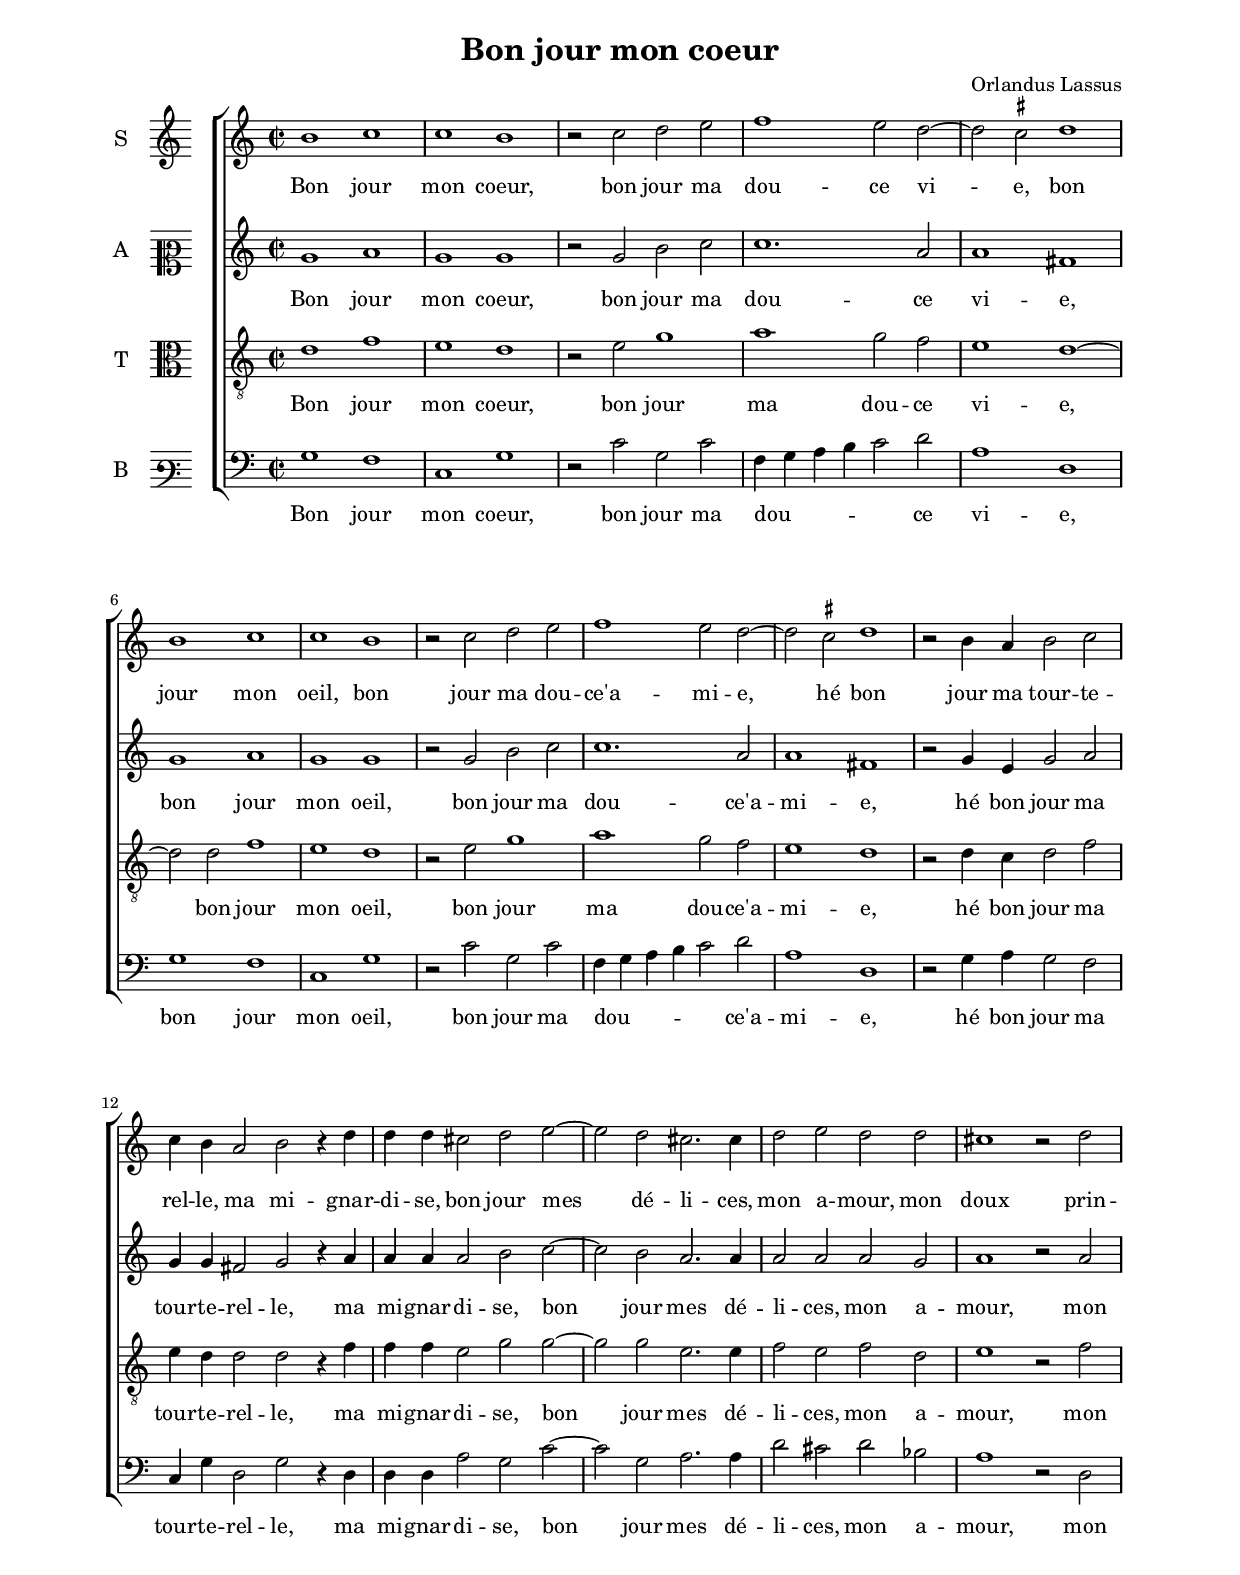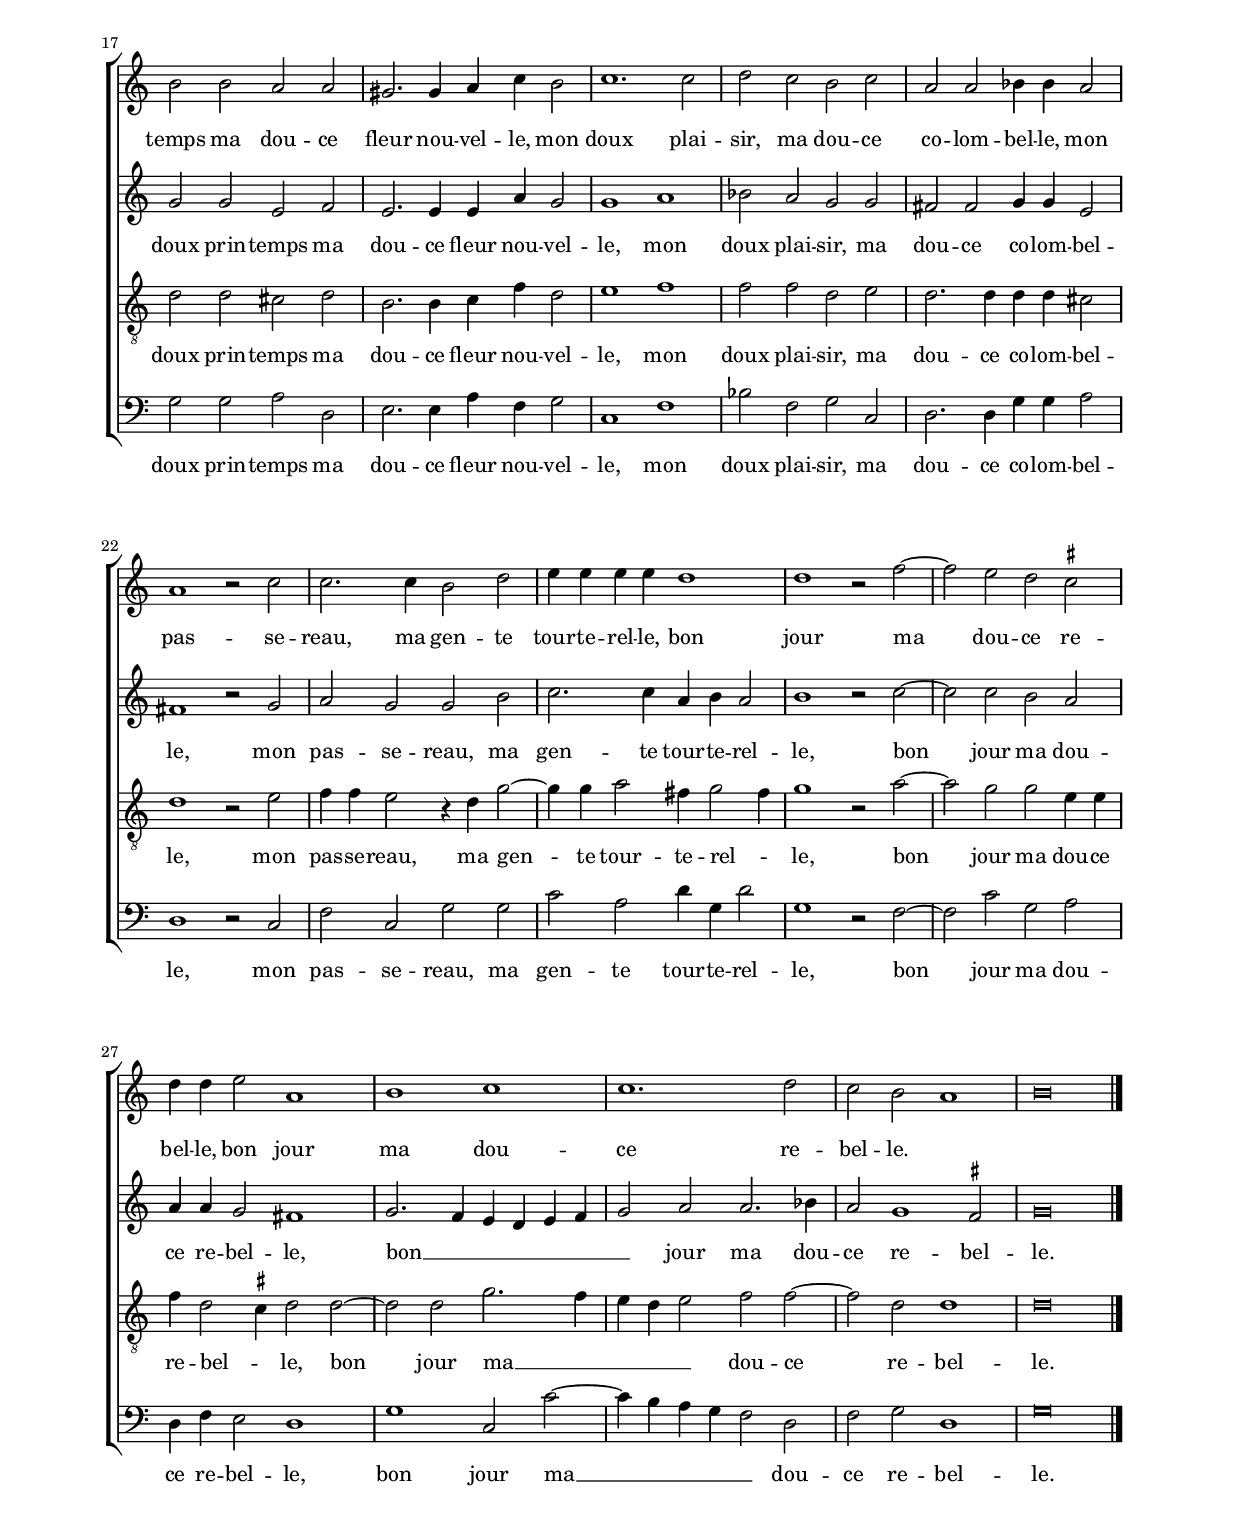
\header
{
  title="Bon jour mon coeur"
  composer="Orlandus Lassus"
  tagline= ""
}

\version "2.18.2"
\include "deutsch.ly"
#(set-global-staff-size 17)
% #(set-default-paper-size "letter")
#(ly:set-option 'point-and-click #f)

	
global = {
	\key c \major
	\time 2/2 \set Score.measureLength = #(ly:make-moment 2/1)
	% \time 3/1 \once \override Score.TimeSignature.style = #'single-digit \newSpacingSection
        \skip 1*62 \bar "|."
	}

	ficta = { \once \set suggestAccidentals = ##t }
	
	forget = #(define-music-function (parser location music) (ly:music?) #{
		\accidentalStyle forget
		$music
		\accidentalStyle default
		#})
	
	m = \melisma
	me = \melismaEnd
%	\mark \markup { \override #'(style . baroque) { \note  #"breve" #1 = \note #"breve." #1 } }


\paper
	{
	top-margin = 2 \cm
	bottom-margin = 2 \cm
	left-margin = 2 \cm
	right-margin = 2 \cm
	ragged-bottom = ##f
	ragged-last-bottom = ##t
	print-page-number = ##f
	system-system-spacing = #'((basic-distance . 20) (minimum-distance . 14) (padding . 8) (strechability . 250))
	systems-per-page = 3
%	min-systems-per-page = 3
%	oddHeaderMarkup = \markup { \fill-line { \null \null \column \right-align { \fontsize #1 \fromproperty #'page:page-number-string \null } } }
%	evenHeaderMarkup = \markup { \column \right-align { \fontsize #1 \fromproperty #'page:page-number-string \null } }
	}


incipitcantus = \markup { \score {
	{
	\set Staff.instrumentName = \markup { \fontsize #1 "S" }
	\key c \major
	\clef violin
	s4 \bar ""
	}
	\layout  {
	raggedright = ##t
	indent = 0.9 \cm
	line-width = 1.6\cm
	\context { \Staff \remove Time_signature_engraver }
	\override Staff.Clef.Y-extent = #'(0 . 0)
	}} \hspace #1 }
	
      
incipitaltus = \markup { \score {
	{
	\set Staff.instrumentName = \markup { \fontsize #1 "A" }
	\key c \major
	\clef mezzosoprano
	s4 \bar ""
	}
	\layout  {
	raggedright = ##t
	indent = 0.9 \cm
	line-width = 1.6\cm
	\context { \Staff \remove Time_signature_engraver }
	\override Staff.Clef.Y-extent = #'(0 . 0)
	}} \hspace #1 }


incipittenor = \markup { \score {
	{
	\set Staff.instrumentName = \markup { \fontsize #1 "T" }
	\key c \major
	\clef alto
	s4 \bar ""
	}
	\layout  {
	raggedright = ##t
	indent = 0.9 \cm
	line-width = 1.6\cm
	\context { \Staff \remove Time_signature_engraver }
	\override Staff.Clef.Y-extent = #'(0 . 0)
	}} \hspace #1 }


incipitbassus = \markup { \score {
	{
	\set Staff.instrumentName = \markup { \fontsize #1 "B" }
	\key c \major
	\clef varbaritone
	s4 \bar ""
	}
	\layout  {
	raggedright = ##t
	indent = 0.9 \cm
	line-width = 1.6\cm
	\context { \Staff \remove Time_signature_engraver }
	\override Staff.Clef.Y-extent = #'(0 . 0)
	}} \hspace #1 }


cantus =  \relative c''
	{
	h1 c
	c1 h
	r2 c d e
	f1 e2 d~
%5
	d2 \ficta cis d1 |
	h1 c
	c1 h
	r2 c d e
	f1 e2 d~
%10
	d2 \ficta cis d1 |
	r2 h4 a h2 c
	c4 h a2 h r4 d
	d4 d cis2 d e~
	e2 d cis2. cis4
%15
	d2 e d d |
	cis1 r2 d
	h2 h a a
	gis2. gis4 a c h2
	c1. c2
%20
	d2 c h c |
	a2 a b4 b a2
	a1 r2 c
	c2. c4 h2 d
	e4 e e e d1
%25
	d1 r2 f~ |
	f2 e d \ficta cis
	d4 d e2 a,1
	h1 c
	c1. d2
%30
	c2 h a1 |
	h\breve |
	}


altus =  \relative c'
        {
	g'1 a
	g1 g
	r2 g h c
	c1. a2
%5
	a1 fis |
	g1 a
	g1 g
	r2 g h c
	c1. a2
%10
	a1 fis |
	r2 g4 e g2 a
	g4 g fis2 g r4 a
	a4 a a2 h c~
	c2 h a2. a4
%15
	a2 a a g |
	a1 r2 a
	g2 g e f
	e2. e4 e a g2
	g1 a
%20
	b2 a g g |
	fis2 fis g4 g e2
	fis1 r2 g
	a2 g g h
	c2. c4 a h a2
%25
	h1 r2 c~ |
	c2 c h a
	a4 a g2 fis1
	g2. f4 e d e f
	g2 a a2. b4
%30
	a2 g1 \ficta fis2 |
	g\breve |
	}


tenor =  \relative c'
	{
	d1 f
	e1 d
	r2 e g1
	a1 g2 f
%5
	e1 d~ |
	d2 d f1
	e1 d
	r2 e g1
	a1 g2 f
%10
	e1 d |
	r2 d4 c d2 f
	e4 d d2 d r4 f
	f4 f e2 g g~
	g2 g e2. e4
%15
	f2 e f d |
	e1 r2 f
	d2 d cis d
	h2. h4 c f d2
	e1 f
%20
	f2 f d e |
	d2. d4 d d cis2
	d1 r2 e
	f4 f e2 r4 d g2~
	g4 g a2 fis4 g2 fis4 
%25
	g1 r2 a~ |
	a2 g g e4 e
	f4 d2 \ficta cis4  d2 d~
	d2 d g2. f4
	e4 d e2 f f~
%30
	f2 d d1 |
	d\breve |
	}


bassus  =  \relative c
	{
	g'1 f
	c1 g'
	r2 c g c
	f,4 g a h c2 d
%5
	a1 d, |
	g1 f
	c1 g'
	r2 c g c
	f,4 g a h c2 d
%10
	a1 d, |
	r2 g4 a g2 f
	c4 g' d2 g r4 d
	d4 d a'2 g c~
	c2 g a2. a4
%15
	d2 cis d b |
	a1 r2 d,
	g2 g a d,
	e2. e4 a f g2
	c,1 f
%20
	b2 f g c, |
	d2. d4 g g a2
	d,1 r2 c
	f2 c g' g
	c2 a d4 g, d'2
%25
	g,1 r2 f~ |
	f2 c' g a
	d,4 f e2 d1
	g1 c,2 c'~
	c4 h a g f2 d
%30
	f2 g d1 |
	g\breve |
	}

lyricscantus = \lyricmode {
	Bon jour mon coeur, bon jour ma dou -- ce vi -- e,
        bon jour mon oeil, bon jour ma dou -- ce'a -- mi -- e,
        hé bon jour ma tour -- te -- rel -- le, ma mi -- gnar -- di -- se,
        bon jour mes dé -- li -- ces, mon a -- mour,
        mon doux prin -- temps ma dou -- ce fleur nou -- vel -- le,
        mon doux plai -- sir, ma dou -- ce co -- lom -- bel -- le,
        mon pas -- se -- reau, ma gen -- te tour -- te -- rel -- le,
        bon jour ma dou -- ce re -- bel -- le,
        bon jour ma dou -- ce re -- bel -- le.
	}


lyricsaltus = \lyricmode {
	Bon jour mon coeur, bon jour ma dou -- ce vi -- e,
        bon jour mon oeil, bon jour ma dou -- ce'a -- mi -- e,
        hé bon jour ma tour -- te -- rel -- le, ma mi -- gnar -- di -- se,
        bon jour mes dé -- li -- ces, mon a -- mour,
        mon doux prin -- temps ma dou -- ce fleur nou -- vel -- le,
        mon doux plai -- sir, ma dou -- ce co -- lom -- bel -- le,
        mon pas -- se -- reau, ma gen -- te tour -- te -- rel -- le,
        bon jour ma dou -- ce re -- bel -- le,
        bon __ _ _ _ _ _ _ jour ma dou -- ce re -- bel -- le.    
	}


lyricstenor = \lyricmode {
	Bon jour mon coeur, bon jour ma dou -- ce vi -- e,
        bon jour mon oeil, bon jour ma dou -- ce'a -- mi -- e,
        hé bon jour ma tour -- te -- rel -- le, ma mi -- gnar -- di -- se,
        bon jour mes dé -- li -- ces, mon a -- mour,
        mon doux prin -- temps ma dou -- ce fleur nou -- vel -- le,
        mon doux plai -- sir, ma dou -- ce co -- lom -- bel -- le,
        mon pas -- se -- reau, ma gen -- te tour -- te -- rel -- _ le,
        bon jour ma dou -- ce re -- bel -- _ le,
        bon jour ma __ _ _ _ _ dou -- ce re -- bel -- le.        
	}


lyricsbassus = \lyricmode {
	Bon jour mon coeur, bon jour ma dou -- _ _ _ _ ce vi -- e,
        bon jour mon oeil, bon jour ma dou -- _ _ _ _ ce'a -- mi -- e,
        hé bon jour ma tour -- te -- rel -- le, ma mi -- gnar -- di -- se,
        bon jour mes dé -- li -- ces, mon a -- mour,
        mon doux prin -- temps ma dou -- ce fleur nou -- vel -- le,
        mon doux plai -- sir, ma dou -- ce co -- lom -- bel -- le,
        mon pas -- se -- reau, ma gen -- te tour -- te -- rel -- le,
        bon jour ma dou -- ce re -- bel -- le,
        bon jour ma __ _ _ _ _ dou -- ce re -- bel -- le.        
	}


\score
{  
	% \transpose {
	\new ChoirStaff \with { \override StaffGrouper.staff-staff-spacing.basic-distance = #13 }
	<<

	\new Staff << \global
	\new Voice="v1" {
		\set Staff.instrumentName=\incipitcantus
        %       \set Staff.instrumentName="S"
		\set Staff.midiInstrument = "reed organ"
		\clef "violin"
		\cantus }
	\new Lyrics \lyricsto "v1" {\lyricscantus }
	>>


	\new Staff << \global
	\new Voice="v2" {
		\set Staff.instrumentName=\incipitaltus
        %       \set Staff.instrumentName="A"
		\set Staff.midiInstrument = "reed organ"
		\clef "violin" 
		\altus}
	\new Lyrics \lyricsto "v2" {\lyricsaltus }
	>>


	\new Staff << \global
	\new Voice="v3" {
		\set Staff.instrumentName=\incipittenor
        %       \set Staff.instrumentName="T"
		\set Staff.midiInstrument = "reed organ"
		\clef "G_8"
		\tenor }
	\new Lyrics \lyricsto "v3" {\lyricstenor }
	>>


	\new Staff << \global
	\new Voice="v4" {
		\set Staff.instrumentName=\incipitbassus
        %       \set Staff.instrumentName="B"
		\set Staff.midiInstrument = "reed organ"
		\clef "bass" 
		\bassus }
	\new Lyrics \lyricsto "v4" {\lyricsbassus}
	>>

	>>
	% } % transpose

	\layout
	{
	indent = 1.8 \cm
	\context { \Lyrics \override VerticalAxisGroup.nonstaff-relatedstaff-spacing.padding = #2 }
%	\context { \Lyrics \override LyricText.font-size = #1 }
	\context { \Staff \override TimeSignature.break-visibility = #end-of-line-invisible }
%	\context { \Staff \override InstrumentName.X-offset = #'-25 }
	\context { \Voice \override Slur.transparent = ##t }
%	\context { \Voice \override AccidentalSuggestion.avoid-slur = #'ignore }
%	\context { \Voice \override AccidentalSuggestion.outside-staff-priority = ##f }
	\context { \Score \override BarNumber.padding = #2 }
	\context { \Voice \override NoteHead.style = #'baroque }
	}

\midi
	{
    	\tempo 2 = 95
	}
	
}


% EOF
